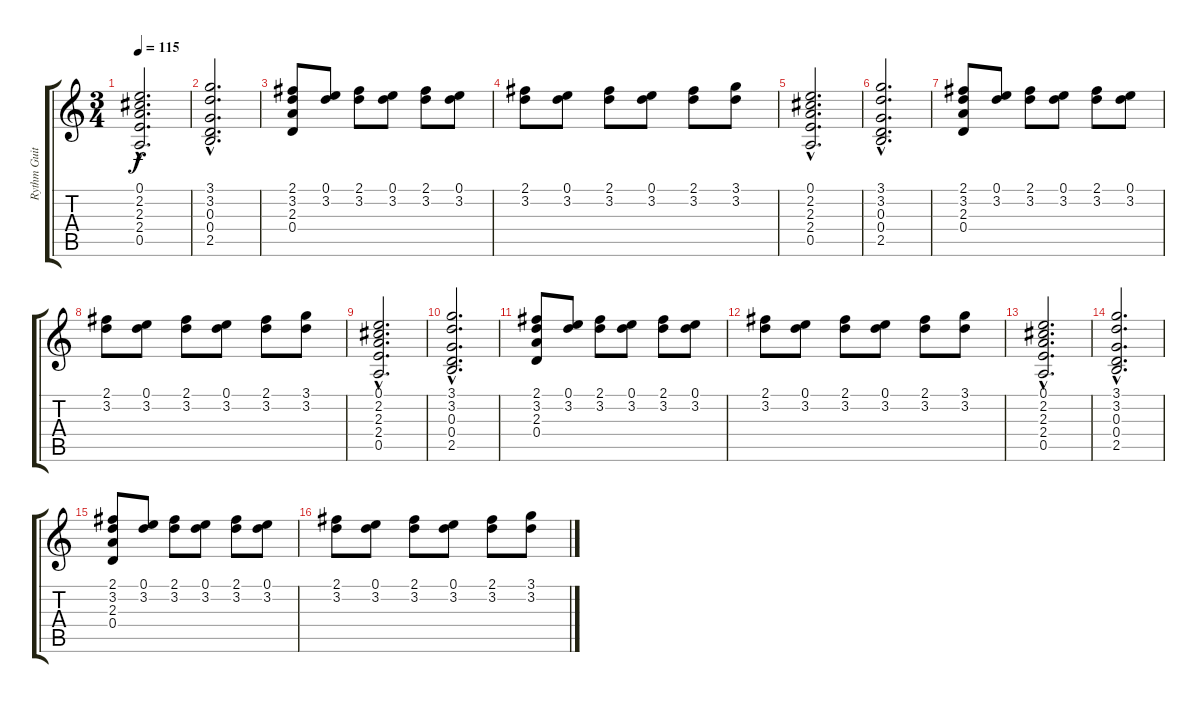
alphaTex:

\track ("Rythm Guitar" "Rythm Guit") {instrument acousticguitarsteel}
\staff {score tabs}
\tuning (E4 B3 G3 D3 A2 E2) {hide}
\ts (3 4)
\tempo 115
\clef g2
\ks c
(0.1{hac} 2.2{hac} 2.3{hac} 2.4{hac} 0.5{hac}).2{d dy f} |
(3.1{hac} 3.2{hac} 0.3{hac} 0.4{hac} 2.5{hac}).2{d} |
(2.1 3.2 2.3 0.4).8 (0.1 3.2).8 (2.1 3.2).8 (0.1 3.2).8 (2.1 3.2).8 (0.1 3.2).8 |
(2.1 3.2).8 (0.1 3.2).8 (2.1 3.2).8 (0.1 3.2).8 (2.1 3.2).8 (3.1 3.2).8 |
(0.1{hac} 2.2{hac} 2.3{hac} 2.4{hac} 0.5{hac}).2{d} |
(3.1{hac} 3.2{hac} 0.3{hac} 0.4{hac} 2.5{hac}).2{d} |
(2.1 3.2 2.3 0.4).8 (0.1 3.2).8 (2.1 3.2).8 (0.1 3.2).8 (2.1 3.2).8 (0.1 3.2).8 |
(2.1 3.2).8 (0.1 3.2).8 (2.1 3.2).8 (0.1 3.2).8 (2.1 3.2).8 (3.1 3.2).8 |
(0.1{hac} 2.2{hac} 2.3{hac} 2.4{hac} 0.5{hac}).2{d} |
(3.1{hac} 3.2{hac} 0.3{hac} 0.4{hac} 2.5{hac}).2{d} |
(2.1 3.2 2.3 0.4).8 (0.1 3.2).8 (2.1 3.2).8 (0.1 3.2).8 (2.1 3.2).8 (0.1 3.2).8 |
(2.1 3.2).8 (0.1 3.2).8 (2.1 3.2).8 (0.1 3.2).8 (2.1 3.2).8 (3.1 3.2).8 |
(0.1{hac} 2.2{hac} 2.3{hac} 2.4{hac} 0.5{hac}).2{d} |
(3.1{hac} 3.2{hac} 0.3{hac} 0.4{hac} 2.5{hac}).2{d} |
(2.1 3.2 2.3 0.4).8 (0.1 3.2).8 (2.1 3.2).8 (0.1 3.2).8 (2.1 3.2).8 (0.1 3.2).8 |
(2.1 3.2).8 (0.1 3.2).8 (2.1 3.2).8 (0.1 3.2).8 (2.1 3.2).8 (3.1 3.2).8
